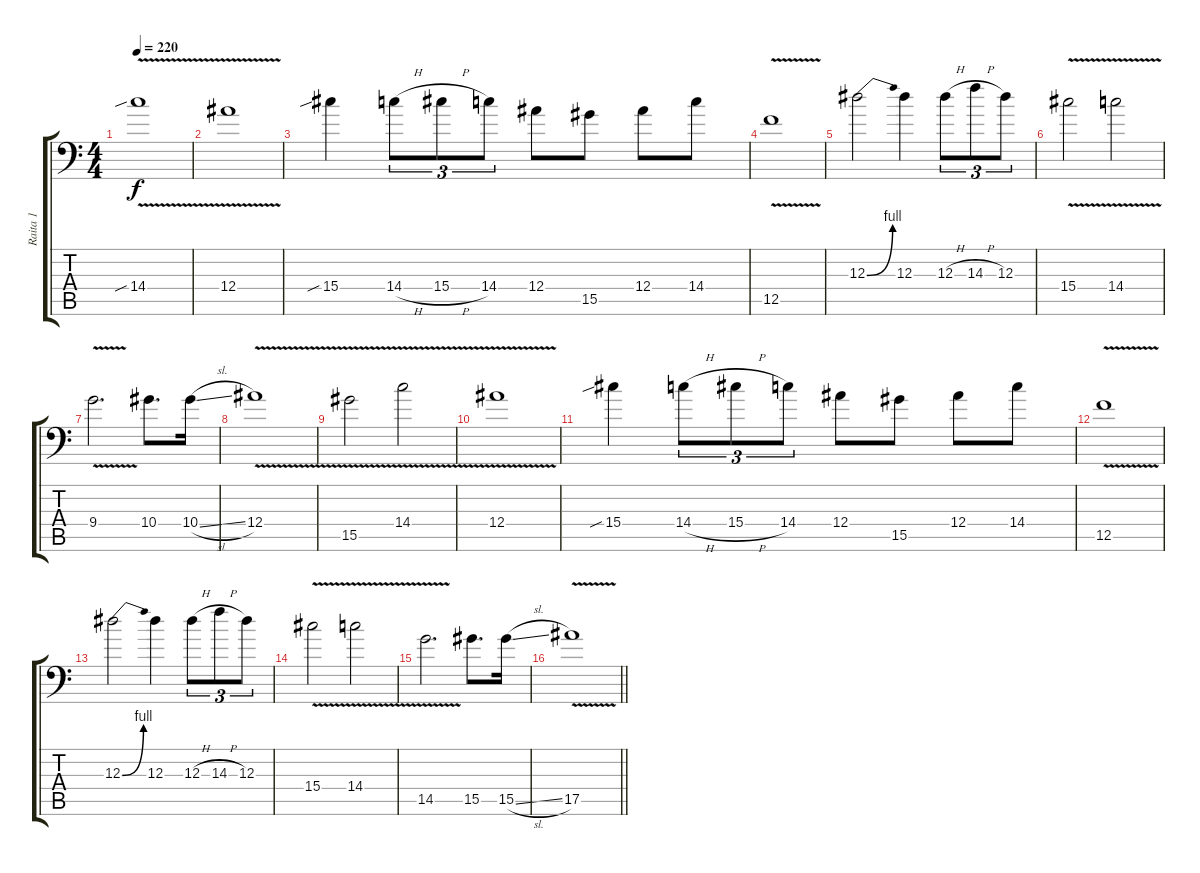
\track ("Raita 1" "Raita 1") {instrument distortionguitar}
\staff {score tabs}
\tuning (C4 G3 Eb3 Bb2 F2 Bb1) {hide}
\ts (4 4)
\section ("" "")
\tempo 220
\clef f4
\ks c
14.4{v sib}.1{dy f} |
12.4{v}.1 |
15.4{sib}.4 14.4{h}.8{tu (3 2)} 15.4{h}.8{tu (3 2)} 14.4.8{tu (3 2)} 12.4.8 15.5.8 12.4.8 14.4.8 |
12.5{v}.1 |
12.3{be (bend 0 0 60 4)}.2 12.3.4 12.3{h}.8{tu (3 2)} 14.3{h}.8{tu (3 2)} 12.3.8{tu (3 2)} |
15.4{v}.2 14.4{v}.2 |
9.4{v}.2{d} 10.4.8{d} 10.4{sl}.16 |
12.4{v}.1 |
15.5{v}.2 14.4{v}.2 |
12.4{v}.1 |
15.4{sib}.4 14.4{h}.8{tu (3 2)} 15.4{h}.8{tu (3 2)} 14.4.8{tu (3 2)} 12.4.8 15.5.8 12.4.8 14.4.8 |
12.5{v}.1 |
12.3{be (bend 0 0 60 4)}.2 12.3.4 12.3{h}.8{tu (3 2)} 14.3{h}.8{tu (3 2)} 12.3.8{tu (3 2)} |
15.4{v}.2 14.4{v}.2 |
14.5{v}.2{d} 15.5.8{d} 15.5{sl}.16 |
\barLineRight lightlight
17.5{v}.1
